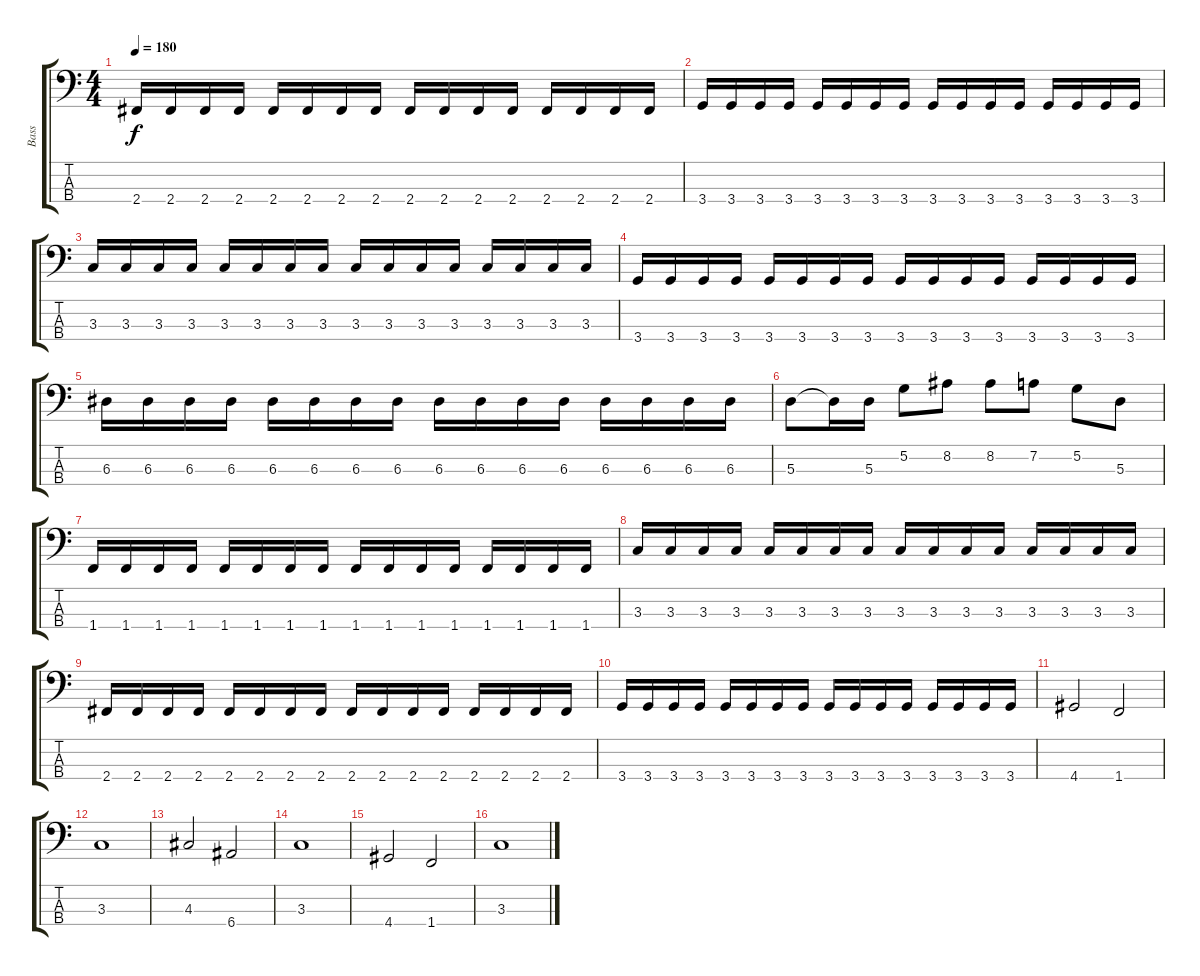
\track ("Bass" "Bass") {instrument electricbassfinger}
\staff {score tabs}
\tuning (G2 D2 A1 E1) {hide}
\ts (4 4)
\tempo 180
\clef f4
\ks c
2.4.16{dy f} 2.4.16 2.4.16 2.4.16 2.4.16 2.4.16 2.4.16 2.4.16 2.4.16 2.4.16 2.4.16 2.4.16 2.4.16 2.4.16 2.4.16 2.4.16 |
3.4.16 3.4.16 3.4.16 3.4.16 3.4.16 3.4.16 3.4.16 3.4.16 3.4.16 3.4.16 3.4.16 3.4.16 3.4.16 3.4.16 3.4.16 3.4.16 |
3.3.16 3.3.16 3.3.16 3.3.16 3.3.16 3.3.16 3.3.16 3.3.16 3.3.16 3.3.16 3.3.16 3.3.16 3.3.16 3.3.16 3.3.16 3.3.16 |
3.4.16 3.4.16 3.4.16 3.4.16 3.4.16 3.4.16 3.4.16 3.4.16 3.4.16 3.4.16 3.4.16 3.4.16 3.4.16 3.4.16 3.4.16 3.4.16 |
6.3.16 6.3.16 6.3.16 6.3.16 6.3.16 6.3.16 6.3.16 6.3.16 6.3.16 6.3.16 6.3.16 6.3.16 6.3.16 6.3.16 6.3.16 6.3.16 |
5.3.8 5.3{t}.16 5.3.16 5.2.8 8.2.8 8.2.8 7.2.8 5.2.8 5.3.8 |
1.4.16 1.4.16 1.4.16 1.4.16 1.4.16 1.4.16 1.4.16 1.4.16 1.4.16 1.4.16 1.4.16 1.4.16 1.4.16 1.4.16 1.4.16 1.4.16 |
3.3.16 3.3.16 3.3.16 3.3.16 3.3.16 3.3.16 3.3.16 3.3.16 3.3.16 3.3.16 3.3.16 3.3.16 3.3.16 3.3.16 3.3.16 3.3.16 |
2.4.16 2.4.16 2.4.16 2.4.16 2.4.16 2.4.16 2.4.16 2.4.16 2.4.16 2.4.16 2.4.16 2.4.16 2.4.16 2.4.16 2.4.16 2.4.16 |
3.4.16 3.4.16 3.4.16 3.4.16 3.4.16 3.4.16 3.4.16 3.4.16 3.4.16 3.4.16 3.4.16 3.4.16 3.4.16 3.4.16 3.4.16 3.4.16 |
4.4.2 1.4.2 |
3.3.1 |
4.3.2 6.4.2 |
3.3.1 |
4.4.2 1.4.2 |
3.3.1
